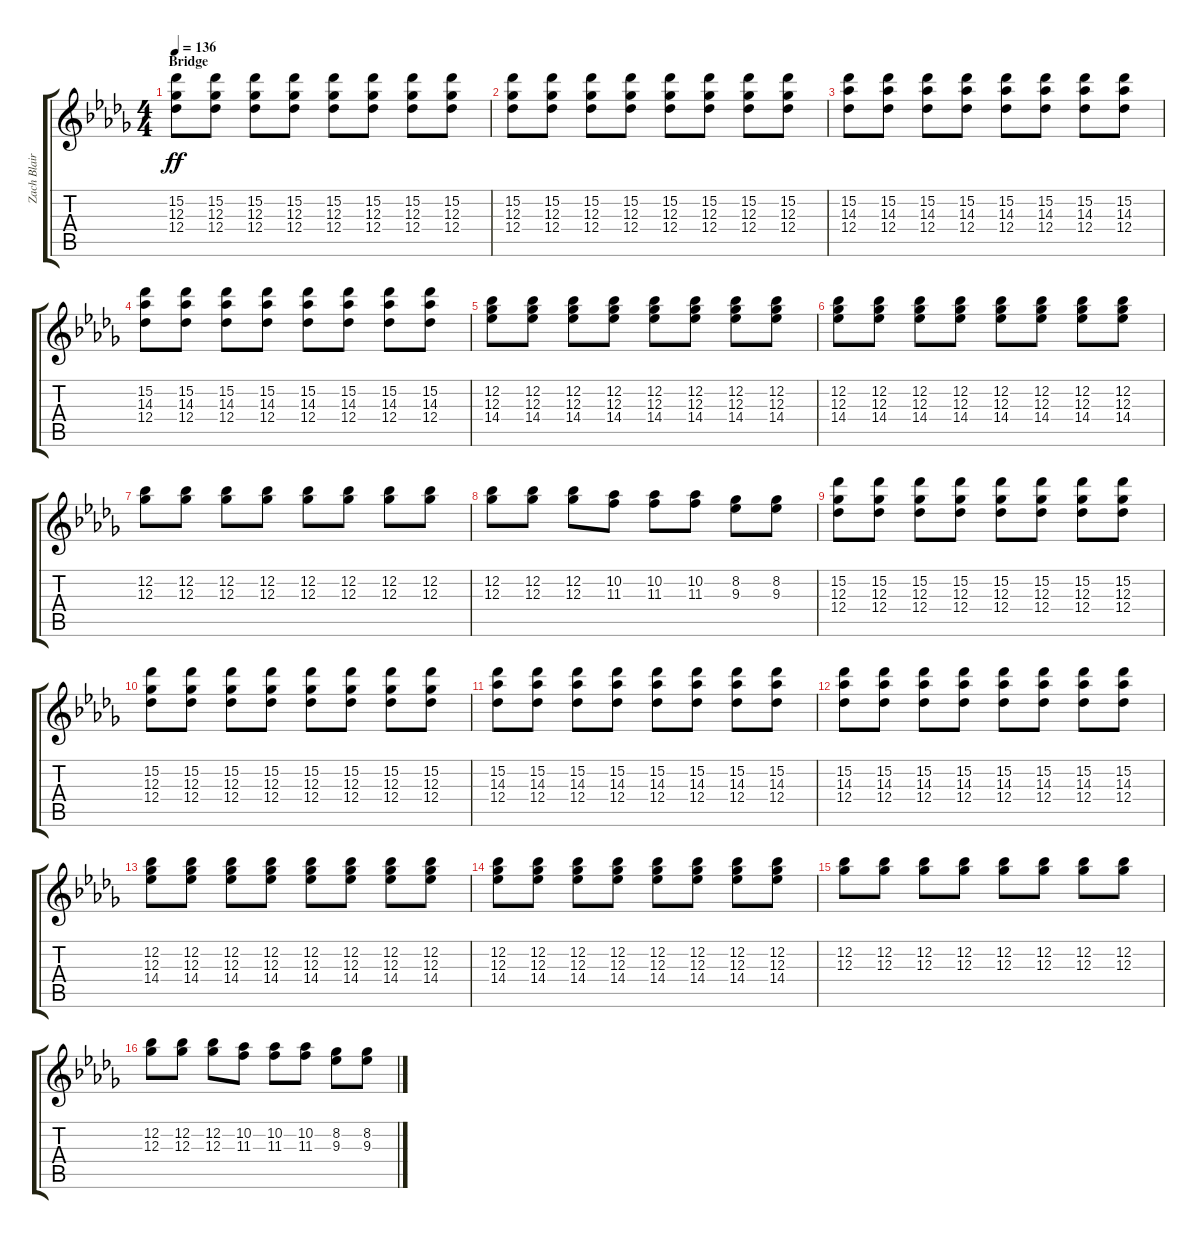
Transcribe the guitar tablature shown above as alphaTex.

\track ("Zach Blair - Guitar Three" "Zach Blair") {instrument distortionguitar}
\staff {score tabs}
\tuning (Eb4 Bb3 Gb3 Db3 Ab2 Eb2) {hide}
\ts (4 4)
\section ("" "Bridge")
\tempo 136
\clef g2
\ks db
(15.2 12.3 12.4).8{dy ff} (15.2 12.3 12.4).8 (15.2 12.3 12.4).8 (15.2 12.3 12.4).8 (15.2 12.3 12.4).8 (15.2 12.3 12.4).8 (15.2 12.3 12.4).8 (15.2 12.3 12.4).8 |
(15.2 12.3 12.4).8 (15.2 12.3 12.4).8 (15.2 12.3 12.4).8 (15.2 12.3 12.4).8 (15.2 12.3 12.4).8 (15.2 12.3 12.4).8 (15.2 12.3 12.4).8 (15.2 12.3 12.4).8 |
(15.2 14.3 12.4).8 (15.2 14.3 12.4).8 (15.2 14.3 12.4).8 (15.2 14.3 12.4).8 (15.2 14.3 12.4).8 (15.2 14.3 12.4).8 (15.2 14.3 12.4).8 (15.2 14.3 12.4).8 |
(15.2 14.3 12.4).8 (15.2 14.3 12.4).8 (15.2 14.3 12.4).8 (15.2 14.3 12.4).8 (15.2 14.3 12.4).8 (15.2 14.3 12.4).8 (15.2 14.3 12.4).8 (15.2 14.3 12.4).8 |
(12.2 12.3 14.4).8 (12.2 12.3 14.4).8 (12.2 12.3 14.4).8 (12.2 12.3 14.4).8 (12.2 12.3 14.4).8 (12.2 12.3 14.4).8 (12.2 12.3 14.4).8 (12.2 12.3 14.4).8 |
(12.2 12.3 14.4).8 (12.2 12.3 14.4).8 (12.2 12.3 14.4).8 (12.2 12.3 14.4).8 (12.2 12.3 14.4).8 (12.2 12.3 14.4).8 (12.2 12.3 14.4).8 (12.2 12.3 14.4).8 |
(12.2 12.3).8 (12.2 12.3).8 (12.2 12.3).8 (12.2 12.3).8 (12.2 12.3).8 (12.2 12.3).8 (12.2 12.3).8 (12.2 12.3).8 |
(12.2 12.3).8 (12.2 12.3).8 (12.2 12.3).8 (10.2 11.3).8 (10.2 11.3).8 (10.2 11.3).8 (8.2 9.3).8 (8.2 9.3).8 |
(15.2 12.3 12.4).8 (15.2 12.3 12.4).8 (15.2 12.3 12.4).8 (15.2 12.3 12.4).8 (15.2 12.3 12.4).8 (15.2 12.3 12.4).8 (15.2 12.3 12.4).8 (15.2 12.3 12.4).8 |
(15.2 12.3 12.4).8 (15.2 12.3 12.4).8 (15.2 12.3 12.4).8 (15.2 12.3 12.4).8 (15.2 12.3 12.4).8 (15.2 12.3 12.4).8 (15.2 12.3 12.4).8 (15.2 12.3 12.4).8 |
(15.2 14.3 12.4).8 (15.2 14.3 12.4).8 (15.2 14.3 12.4).8 (15.2 14.3 12.4).8 (15.2 14.3 12.4).8 (15.2 14.3 12.4).8 (15.2 14.3 12.4).8 (15.2 14.3 12.4).8 |
(15.2 14.3 12.4).8 (15.2 14.3 12.4).8 (15.2 14.3 12.4).8 (15.2 14.3 12.4).8 (15.2 14.3 12.4).8 (15.2 14.3 12.4).8 (15.2 14.3 12.4).8 (15.2 14.3 12.4).8 |
(12.2 12.3 14.4).8 (12.2 12.3 14.4).8 (12.2 12.3 14.4).8 (12.2 12.3 14.4).8 (12.2 12.3 14.4).8 (12.2 12.3 14.4).8 (12.2 12.3 14.4).8 (12.2 12.3 14.4).8 |
(12.2 12.3 14.4).8 (12.2 12.3 14.4).8 (12.2 12.3 14.4).8 (12.2 12.3 14.4).8 (12.2 12.3 14.4).8 (12.2 12.3 14.4).8 (12.2 12.3 14.4).8 (12.2 12.3 14.4).8 |
(12.2 12.3).8 (12.2 12.3).8 (12.2 12.3).8 (12.2 12.3).8 (12.2 12.3).8 (12.2 12.3).8 (12.2 12.3).8 (12.2 12.3).8 |
(12.2 12.3).8 (12.2 12.3).8 (12.2 12.3).8 (10.2 11.3).8 (10.2 11.3).8 (10.2 11.3).8 (8.2 9.3).8 (8.2 9.3).8
